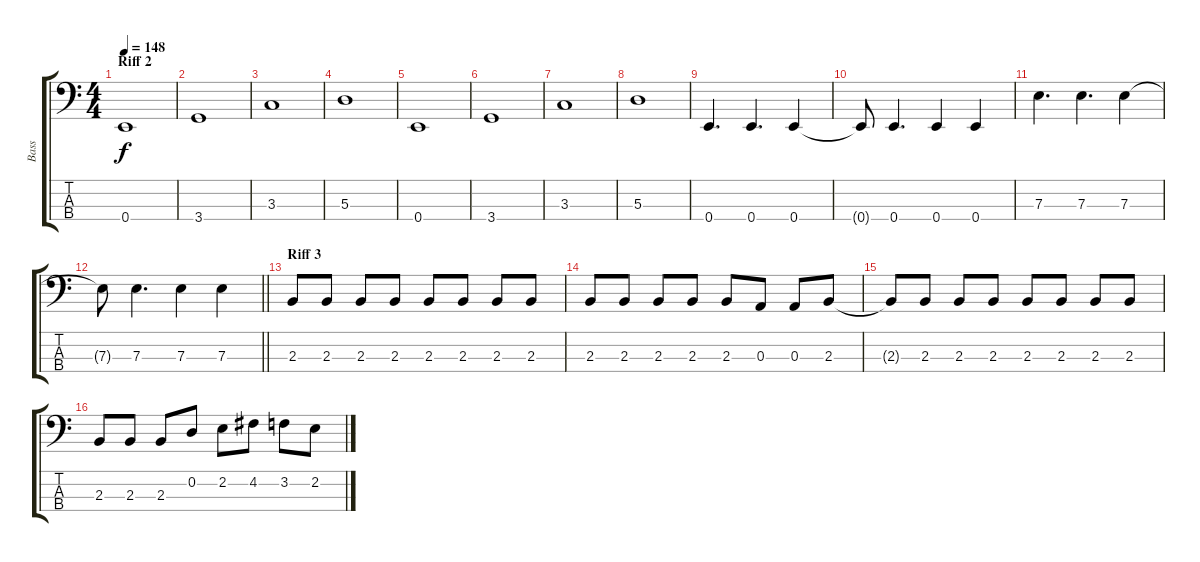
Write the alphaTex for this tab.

\track ("Bass" "Bass") {instrument electricbasspick}
\staff {score tabs}
\tuning (G2 D2 A1 E1) {hide}
\ts (4 4)
\section ("" "Riff 2")
\tempo 148
\clef f4
\ks c
0.4.1{dy f} |
3.4.1 |
3.3.1 |
5.3.1 |
0.4.1 |
3.4.1 |
3.3.1 |
5.3.1 |
0.4.4{d} 0.4.4{d} 0.4.4 |
0.4{t}.8 0.4.4{d} 0.4.4 0.4.4 |
7.3.4{d} 7.3.4{d} 7.3.4 |
\barLineRight lightlight
7.3{t}.8 7.3.4{d} 7.3.4 7.3.4 |
\section ("" "Riff 3")
2.3.8 2.3.8 2.3.8 2.3.8 2.3.8 2.3.8 2.3.8 2.3.8 |
2.3.8 2.3.8 2.3.8 2.3.8 2.3.8 0.3.8 0.3.8 2.3.8 |
2.3{t}.8 2.3.8 2.3.8 2.3.8 2.3.8 2.3.8 2.3.8 2.3.8 |
2.3.8 2.3.8 2.3.8 0.2.8 2.2.8 4.2.8 3.2.8 2.2.8
